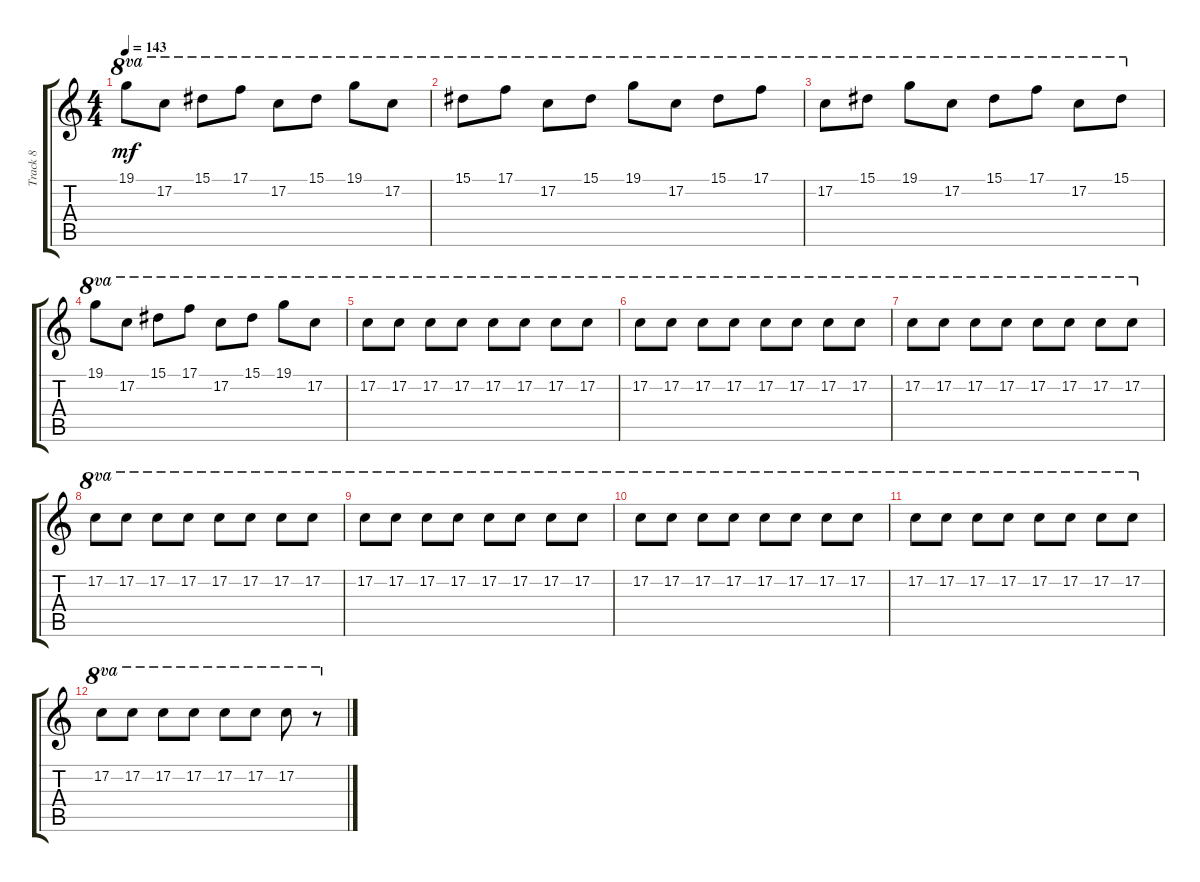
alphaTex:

\track ("Track 8" "Track 8") {instrument distortionguitar}
\staff {score tabs}
\tuning (C4 G3 Eb3 Bb2 F2 C2) {hide}
\ts (4 4)
\tempo 143
\clef g2
\ks c
19.1.8{ot 8va dy mf} 17.2.8{ot 8va} 15.1.8{ot 8va} 17.1.8{ot 8va} 17.2.8{ot 8va} 15.1.8{ot 8va} 19.1.8{ot 8va} 17.2.8{ot 8va} |
15.1.8{ot 8va} 17.1.8{ot 8va} 17.2.8{ot 8va} 15.1.8{ot 8va} 19.1.8{ot 8va} 17.2.8{ot 8va} 15.1.8{ot 8va} 17.1.8{ot 8va} |
17.2.8{ot 8va} 15.1.8{ot 8va} 19.1.8{ot 8va} 17.2.8{ot 8va} 15.1.8{ot 8va} 17.1.8{ot 8va} 17.2.8{ot 8va} 15.1.8{ot 8va} |
19.1.8{ot 8va} 17.2.8{ot 8va} 15.1.8{ot 8va} 17.1.8{ot 8va} 17.2.8{ot 8va} 15.1.8{ot 8va} 19.1.8{ot 8va} 17.2.8{ot 8va} |
17.2.8{ot 8va} 17.2.8{ot 8va} 17.2.8{ot 8va} 17.2.8{ot 8va} 17.2.8{ot 8va} 17.2.8{ot 8va} 17.2.8{ot 8va} 17.2.8{ot 8va} |
17.2.8{ot 8va} 17.2.8{ot 8va} 17.2.8{ot 8va} 17.2.8{ot 8va} 17.2.8{ot 8va} 17.2.8{ot 8va} 17.2.8{ot 8va} 17.2.8{ot 8va} |
17.2.8{ot 8va} 17.2.8{ot 8va} 17.2.8{ot 8va} 17.2.8{ot 8va} 17.2.8{ot 8va} 17.2.8{ot 8va} 17.2.8{ot 8va} 17.2.8{ot 8va} |
17.2.8{ot 8va} 17.2.8{ot 8va} 17.2.8{ot 8va} 17.2.8{ot 8va} 17.2.8{ot 8va} 17.2.8{ot 8va} 17.2.8{ot 8va} 17.2.8{ot 8va} |
17.2.8{ot 8va} 17.2.8{ot 8va} 17.2.8{ot 8va} 17.2.8{ot 8va} 17.2.8{ot 8va} 17.2.8{ot 8va} 17.2.8{ot 8va} 17.2.8{ot 8va} |
17.2.8{ot 8va} 17.2.8{ot 8va} 17.2.8{ot 8va} 17.2.8{ot 8va} 17.2.8{ot 8va} 17.2.8{ot 8va} 17.2.8{ot 8va} 17.2.8{ot 8va} |
17.2.8{ot 8va} 17.2.8{ot 8va} 17.2.8{ot 8va} 17.2.8{ot 8va} 17.2.8{ot 8va} 17.2.8{ot 8va} 17.2.8{ot 8va} 17.2.8{ot 8va} |
17.2.8{ot 8va} 17.2.8{ot 8va} 17.2.8{ot 8va} 17.2.8{ot 8va} 17.2.8{ot 8va} 17.2.8{ot 8va} 17.2.8{ot 8va} r.8{ot 8va}
